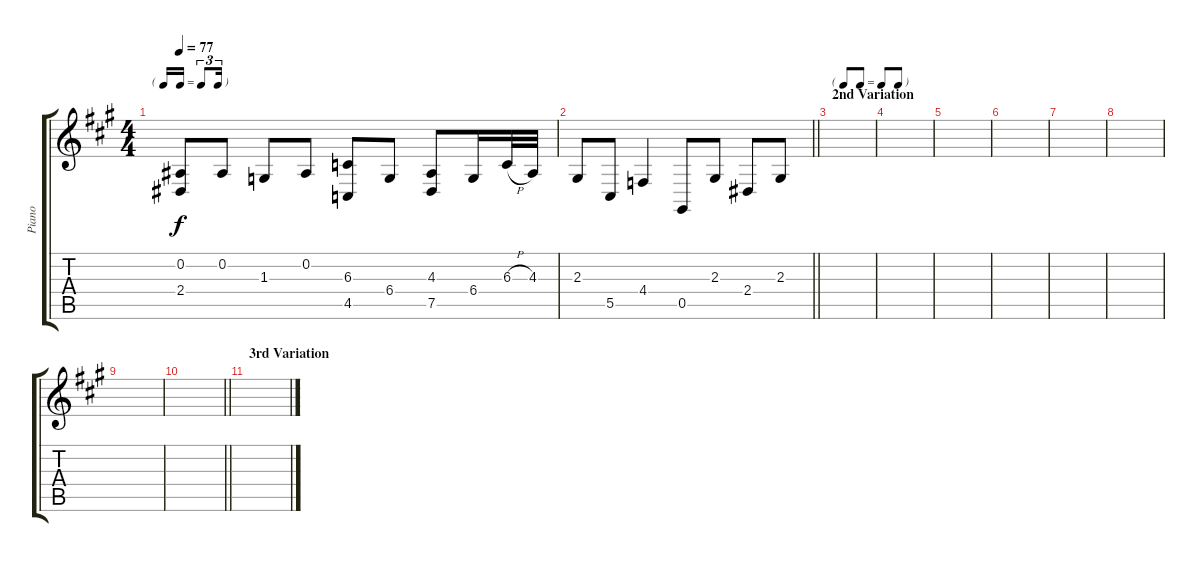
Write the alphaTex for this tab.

\track ("Piano" "Piano") {instrument acousticgrandpiano bank 1}
\staff {score tabs}
\tuning (Eb4 Bb3 Gb3 Db3 Ab2 Eb2) {hide}
\ts (4 4)
\tf triplet16th
\tempo 77
\clef g2
\ks a
(0.2 2.4).8{dy f} 0.2.8 1.3.8 0.2.8 (6.3 4.5).8 6.4.8 (4.3 7.5).8 6.4.16 6.3{h}.32 4.3.32 |
\barLineRight lightlight
2.3.8 5.5.8 4.4.4 0.5.8 2.3.8 2.4.8 2.3.8 |
\tf none
\section ("" "2nd Variation")
|
|
|
|
|
|
|
\barLineRight lightlight
|
\section ("" "3rd Variation")
